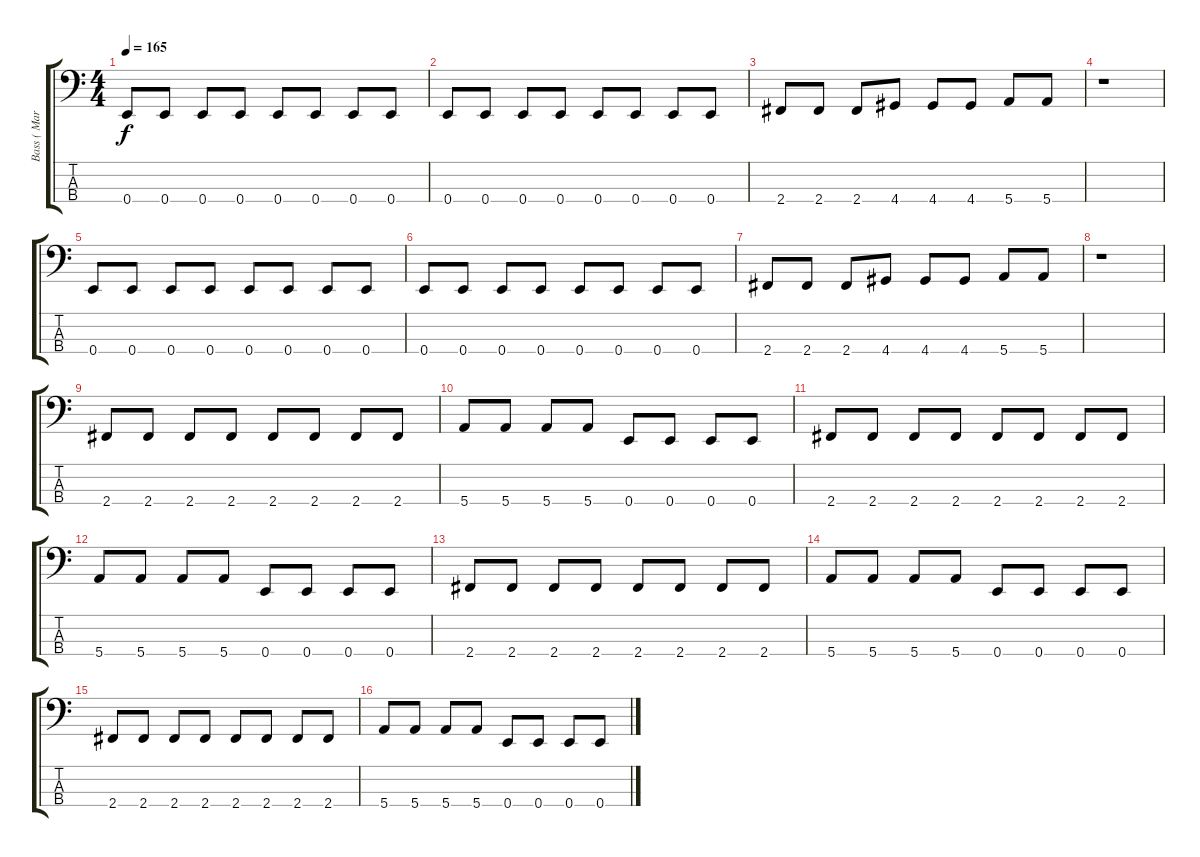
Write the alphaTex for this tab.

\track ("Bass ( Mark Hoppus)" "Bass ( Mar") {instrument electricbasspick}
\staff {score tabs}
\tuning (G2 D2 A1 E1) {hide}
\ts (4 4)
\tempo 165
\clef f4
\ks c
0.4.8{dy f} 0.4.8 0.4.8 0.4.8 0.4.8 0.4.8 0.4.8 0.4.8 |
0.4.8 0.4.8 0.4.8 0.4.8 0.4.8 0.4.8 0.4.8 0.4.8 |
2.4.8 2.4.8 2.4.8 4.4.8 4.4.8 4.4.8 5.4.8 5.4.8 |
r.1 |
0.4.8 0.4.8 0.4.8 0.4.8 0.4.8 0.4.8 0.4.8 0.4.8 |
0.4.8 0.4.8 0.4.8 0.4.8 0.4.8 0.4.8 0.4.8 0.4.8 |
2.4.8 2.4.8 2.4.8 4.4.8 4.4.8 4.4.8 5.4.8 5.4.8 |
r.1 |
2.4.8 2.4.8 2.4.8 2.4.8 2.4.8 2.4.8 2.4.8 2.4.8 |
5.4.8 5.4.8 5.4.8 5.4.8 0.4.8 0.4.8 0.4.8 0.4.8 |
2.4.8 2.4.8 2.4.8 2.4.8 2.4.8 2.4.8 2.4.8 2.4.8 |
5.4.8 5.4.8 5.4.8 5.4.8 0.4.8 0.4.8 0.4.8 0.4.8 |
2.4.8 2.4.8 2.4.8 2.4.8 2.4.8 2.4.8 2.4.8 2.4.8 |
5.4.8 5.4.8 5.4.8 5.4.8 0.4.8 0.4.8 0.4.8 0.4.8 |
2.4.8 2.4.8 2.4.8 2.4.8 2.4.8 2.4.8 2.4.8 2.4.8 |
5.4.8 5.4.8 5.4.8 5.4.8 0.4.8 0.4.8 0.4.8 0.4.8
